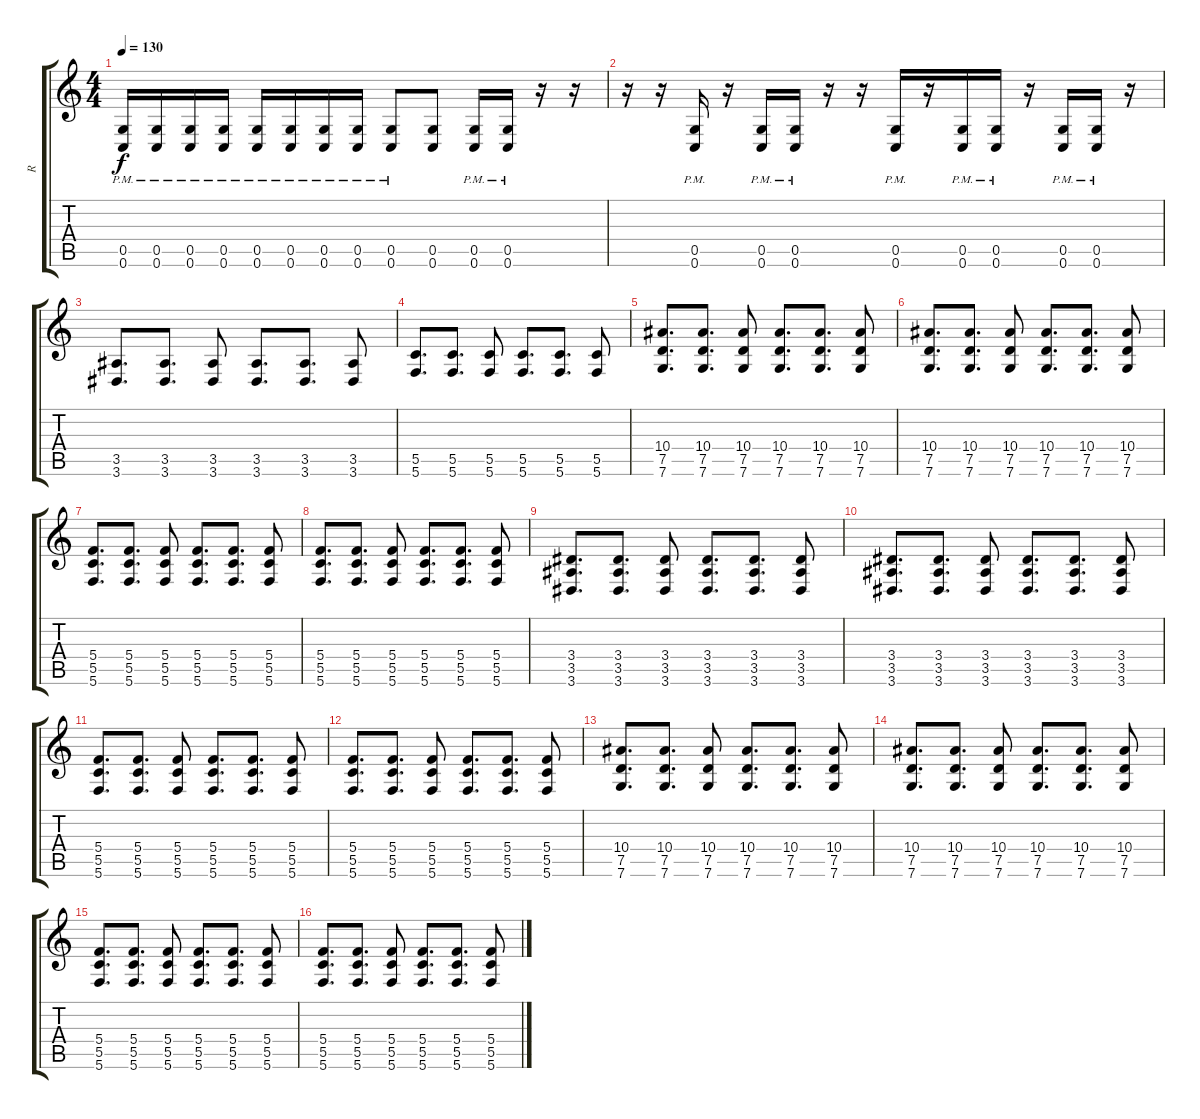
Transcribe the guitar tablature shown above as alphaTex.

\track ("R" "R") {instrument distortionguitar}
\staff {score tabs}
\tuning (D4 A3 F3 C3 G2 C2) {hide}
\ts (4 4)
\tempo 130
\clef g2
\ks c
(0.5{pm} 0.6{pm}).16{dy f} (0.5{pm} 0.6{pm}).16 (0.5{pm} 0.6{pm}).16 (0.5{pm} 0.6{pm}).16 (0.5{pm} 0.6{pm}).16 (0.5{pm} 0.6{pm}).16 (0.5{pm} 0.6{pm}).16 (0.5{pm} 0.6{pm}).16 (0.5{pm} 0.6{pm}).8 (0.5 0.6).8 (0.5{pm} 0.6{pm}).16 (0.5{pm} 0.6{pm}).16 r.16 r.16 |
r.16 r.16 (0.5{pm} 0.6{pm}).16 r.16 (0.5{pm} 0.6{pm}).16 (0.5{pm} 0.6{pm}).16 r.16 r.16 (0.5{pm} 0.6{pm}).16 r.16 (0.5{pm} 0.6{pm}).16 (0.5{pm} 0.6{pm}).16 r.16 (0.5{pm} 0.6{pm}).16 (0.5{pm} 0.6{pm}).16 r.16 |
(3.5 3.6).8{d} (3.5 3.6).8{d} (3.5 3.6).8 (3.5 3.6).8{d} (3.5 3.6).8{d} (3.5 3.6).8 |
(5.5 5.6).8{d} (5.5 5.6).8{d} (5.5 5.6).8 (5.5 5.6).8{d} (5.5 5.6).8{d} (5.5 5.6).8 |
(10.4 7.5 7.6).8{d} (10.4 7.5 7.6).8{d} (10.4 7.5 7.6).8 (10.4 7.5 7.6).8{d} (10.4 7.5 7.6).8{d} (10.4 7.5 7.6).8 |
(10.4 7.5 7.6).8{d} (10.4 7.5 7.6).8{d} (10.4 7.5 7.6).8 (10.4 7.5 7.6).8{d} (10.4 7.5 7.6).8{d} (10.4 7.5 7.6).8 |
(5.4 5.5 5.6).8{d} (5.4 5.5 5.6).8{d} (5.4 5.5 5.6).8 (5.4 5.5 5.6).8{d} (5.4 5.5 5.6).8{d} (5.4 5.5 5.6).8 |
(5.4 5.5 5.6).8{d} (5.4 5.5 5.6).8{d} (5.4 5.5 5.6).8 (5.4 5.5 5.6).8{d} (5.4 5.5 5.6).8{d} (5.4 5.5 5.6).8 |
(3.4 3.5 3.6).8{d} (3.4 3.5 3.6).8{d} (3.4 3.5 3.6).8 (3.4 3.5 3.6).8{d} (3.4 3.5 3.6).8{d} (3.4 3.5 3.6).8 |
(3.4 3.5 3.6).8{d} (3.4 3.5 3.6).8{d} (3.4 3.5 3.6).8 (3.4 3.5 3.6).8{d} (3.4 3.5 3.6).8{d} (3.4 3.5 3.6).8 |
(5.4 5.5 5.6).8{d} (5.4 5.5 5.6).8{d} (5.4 5.5 5.6).8 (5.4 5.5 5.6).8{d} (5.4 5.5 5.6).8{d} (5.4 5.5 5.6).8 |
(5.4 5.5 5.6).8{d} (5.4 5.5 5.6).8{d} (5.4 5.5 5.6).8 (5.4 5.5 5.6).8{d} (5.4 5.5 5.6).8{d} (5.4 5.5 5.6).8 |
(10.4 7.5 7.6).8{d} (10.4 7.5 7.6).8{d} (10.4 7.5 7.6).8 (10.4 7.5 7.6).8{d} (10.4 7.5 7.6).8{d} (10.4 7.5 7.6).8 |
(10.4 7.5 7.6).8{d} (10.4 7.5 7.6).8{d} (10.4 7.5 7.6).8 (10.4 7.5 7.6).8{d} (10.4 7.5 7.6).8{d} (10.4 7.5 7.6).8 |
(5.4 5.5 5.6).8{d} (5.4 5.5 5.6).8{d} (5.4 5.5 5.6).8 (5.4 5.5 5.6).8{d} (5.4 5.5 5.6).8{d} (5.4 5.5 5.6).8 |
(5.4 5.5 5.6).8{d} (5.4 5.5 5.6).8{d} (5.4 5.5 5.6).8 (5.4 5.5 5.6).8{d} (5.4 5.5 5.6).8{d} (5.4 5.5 5.6).8
